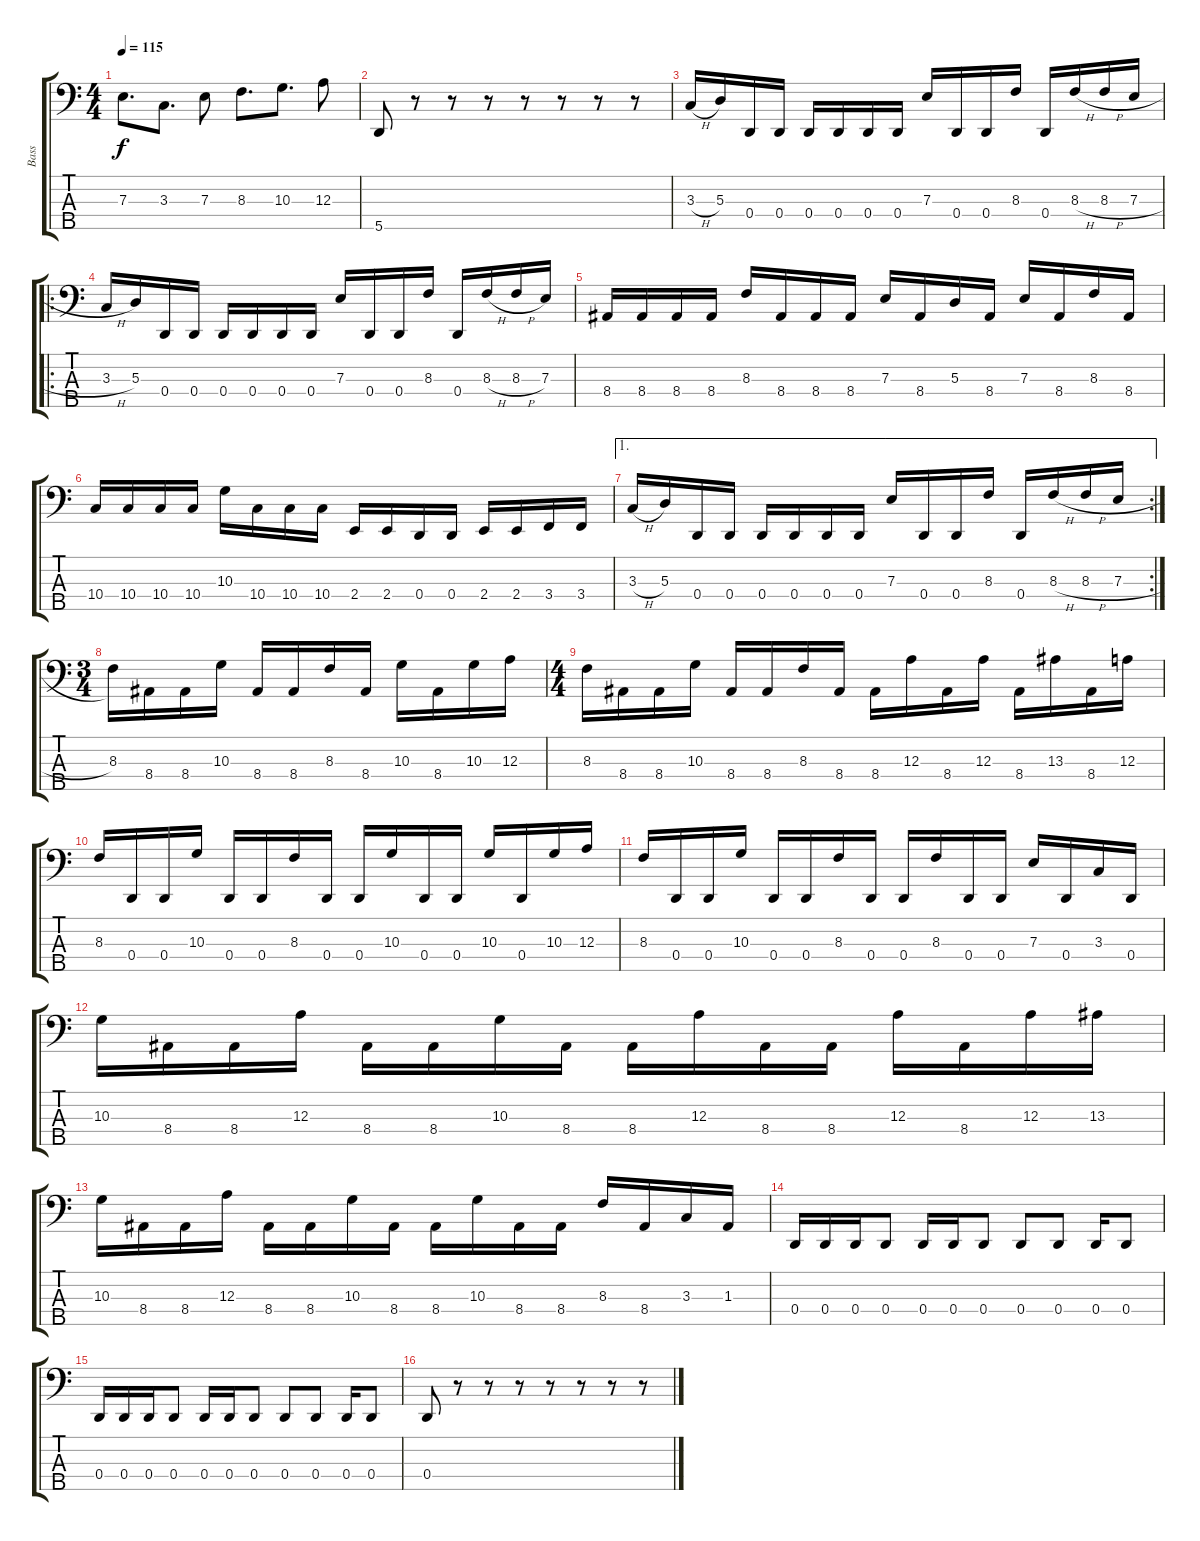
\track ("Bass" "Bass") {instrument electricbasspick}
\staff {score tabs}
\tuning (G2 D2 A1 D1 A0) {hide}
\ts (4 4)
\tempo 115
\clef f4
\ks c
7.3.8{d dy f} 3.3.8{d} 7.3.8 8.3.8{d} 10.3.8{d} 12.3.8 |
5.5.8 r.8 r.8 r.8 r.8 r.8 r.8 r.8 |
3.3{h}.16 5.3.16 0.4.16 0.4.16 0.4.16 0.4.16 0.4.16 0.4.16 7.3.16 0.4.16 0.4.16 8.3.16 0.4.16 8.3{h}.16 8.3{h}.16 7.3{h}.16 |
\ro
3.3{h}.16 5.3.16 0.4.16 0.4.16 0.4.16 0.4.16 0.4.16 0.4.16 7.3.16 0.4.16 0.4.16 8.3.16 0.4.16 8.3{h}.16 8.3{h}.16 7.3.16 |
8.4.16 8.4.16 8.4.16 8.4.16 8.3.16 8.4.16 8.4.16 8.4.16 7.3.16 8.4.16 5.3.16 8.4.16 7.3.16 8.4.16 8.3.16 8.4.16 |
10.4.16 10.4.16 10.4.16 10.4.16 10.3.16 10.4.16 10.4.16 10.4.16 2.4.16 2.4.16 0.4.16 0.4.16 2.4.16 2.4.16 3.4.16 3.4.16 |
\ae 1
\rc 2
3.3{h}.16 5.3.16 0.4.16 0.4.16 0.4.16 0.4.16 0.4.16 0.4.16 7.3.16 0.4.16 0.4.16 8.3.16 0.4.16 8.3{h}.16 8.3{h}.16 7.3{h}.16 |
\ts (3 4)
8.3.16 8.4.16 8.4.16 10.3.16 8.4.16 8.4.16 8.3.16 8.4.16 10.3.16 8.4.16 10.3.16 12.3.16 |
\ts (4 4)
8.3.16 8.4.16 8.4.16 10.3.16 8.4.16 8.4.16 8.3.16 8.4.16 8.4.16 12.3.16 8.4.16 12.3.16 8.4.16 13.3.16 8.4.16 12.3.16 |
8.3.16 0.4.16 0.4.16 10.3.16 0.4.16 0.4.16 8.3.16 0.4.16 0.4.16 10.3.16 0.4.16 0.4.16 10.3.16 0.4.16 10.3.16 12.3.16 |
8.3.16 0.4.16 0.4.16 10.3.16 0.4.16 0.4.16 8.3.16 0.4.16 0.4.16 8.3.16 0.4.16 0.4.16 7.3.16 0.4.16 3.3.16 0.4.16 |
10.3.16 8.4.16 8.4.16 12.3.16 8.4.16 8.4.16 10.3.16 8.4.16 8.4.16 12.3.16 8.4.16 8.4.16 12.3.16 8.4.16 12.3.16 13.3.16 |
10.3.16 8.4.16 8.4.16 12.3.16 8.4.16 8.4.16 10.3.16 8.4.16 8.4.16 10.3.16 8.4.16 8.4.16 8.3.16 8.4.16 3.3.16 1.3.16 |
0.4.16 0.4.16 0.4.16 0.4.8 0.4.16 0.4.16 0.4.8 0.4.8 0.4.8 0.4.16 0.4.8 |
0.4.16 0.4.16 0.4.16 0.4.8 0.4.16 0.4.16 0.4.8 0.4.8 0.4.8 0.4.16 0.4.8 |
0.4.8 r.8 r.8 r.8 r.8 r.8 r.8 r.8
